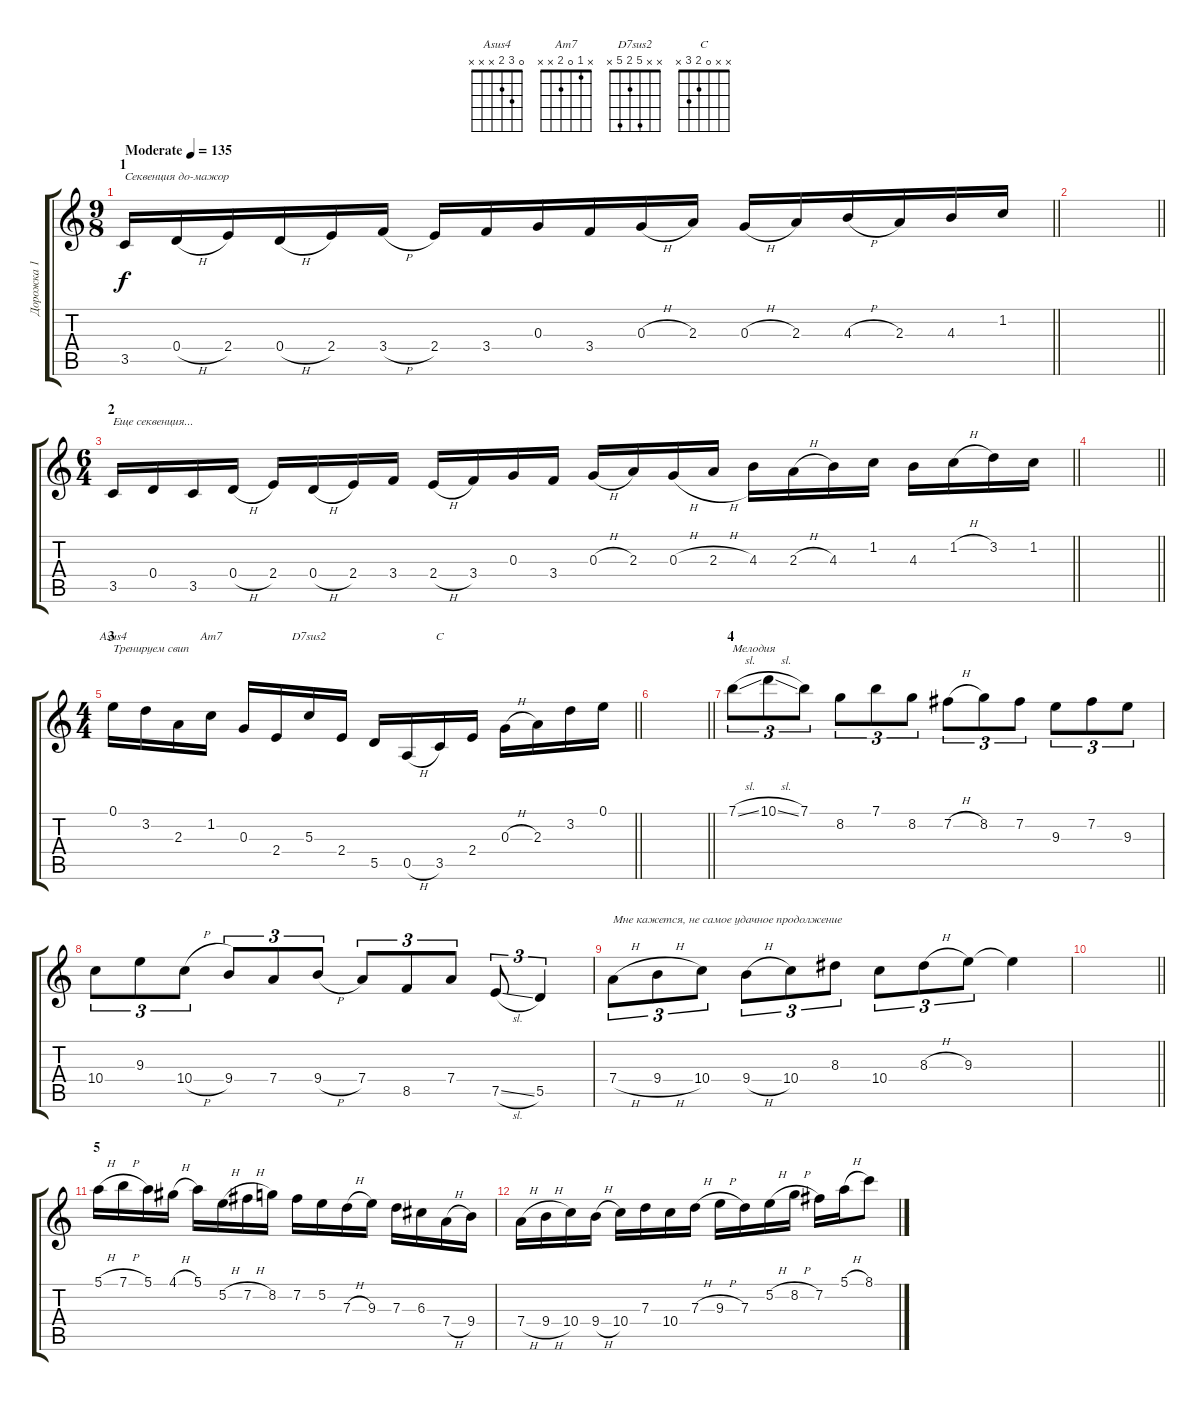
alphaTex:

\track ("Дорожка 1" "Дорожка 1") {instrument distortionguitar}
\staff {score tabs}
\tuning (E4 B3 G3 D3 A2 E2) {hide}
\chord ("Asus4" 0 3 2 x x x)
\chord ("Am7" x 1 0 2 x x)
\chord ("D7sus2" x x 5 2 5 x)
\chord ("C" x x 0 2 3 x)
\ts (9 8)
\section ("" "1")
\tempo (135 "Moderate")
\clef g2
\barLineRight lightlight
\ks c
3.5.16{txt "Секвенция до-мажор" dy f instrument distortionguitar} 0.4{h}.16 2.4.16 0.4{h}.16 2.4.16 3.4{h}.16 2.4.16 3.4.16 0.3.16 3.4.16 0.3{h}.16 2.3.16 0.3{h}.16 2.3.16 4.3{h}.16 2.3.16 4.3.16 1.2.16 |
\barLineRight lightlight
|
\ts (6 4)
\section ("" "2")
\barLineRight lightlight
3.5.16{txt "Еще секвенция..."} 0.4.16 3.5.16 0.4{h}.16 2.4.16 0.4{h}.16 2.4.16 3.4.16 2.4{h}.16 3.4.16 0.3.16 3.4.16 0.3{h}.16 2.3.16 0.3{h}.16 2.3{h}.16 4.3.16 2.3{h}.16 4.3.16 1.2.16 4.3.16 1.2{h}.16 3.2.16 1.2.16 |
\barLineRight lightlight
|
\ts (4 4)
\section ("" "3")
\barLineRight lightlight
0.1.16{ch "Asus4" txt "Тренируем свип"} 3.2.16 2.3.16 1.2.16{ch "Am7"} 0.3.16 2.4.16 5.3.16{ch "D7sus2"} 2.4.16 5.5.16 0.5{h}.16 3.5.16{ch "C"} 2.4.16 0.3{h}.16 2.3.16 3.2.16 0.1.16 |
\barLineRight lightlight
|
\section ("" "4")
7.1{sl}.8{tu (3 2) txt "Мелодия"} 10.1{sl}.8{tu (3 2)} 7.1.8{tu (3 2)} 8.2.8{tu (3 2)} 7.1.8{tu (3 2)} 8.2.8{tu (3 2)} 7.2{h}.8{tu (3 2)} 8.2.8{tu (3 2)} 7.2.8{tu (3 2)} 9.3.8{tu (3 2)} 7.2.8{tu (3 2)} 9.3.8{tu (3 2)} |
10.4.8{tu (3 2)} 9.3.8{tu (3 2)} 10.4{h}.8{tu (3 2)} 9.4.8{tu (3 2)} 7.4.8{tu (3 2)} 9.4{h}.8{tu (3 2)} 7.4.8{tu (3 2)} 8.5.8{tu (3 2)} 7.4.8{tu (3 2)} 7.5{sl}.8{tu (3 2)} 5.5.4{tu (3 2)} |
7.4{h}.8{tu (3 2) txt "Мне кажется, не самое удачное продолжение"} 9.4{h}.8{tu (3 2)} 10.4.8{tu (3 2)} 9.4{h}.8{tu (3 2)} 10.4.8{tu (3 2)} 8.3.8{tu (3 2)} 10.4.8{tu (3 2)} 8.3{h}.8{tu (3 2)} 9.3.8{tu (3 2)} 9.3{t}.4 |
\barLineRight lightlight
|
\section ("" "5")
5.1{h}.16 7.1{h}.16 5.1.16 4.1{h}.16 5.1.16 5.2{h}.16 7.2{h}.16 8.2.16 7.2.16 5.2.16 7.3{h}.16 9.3.16 7.3.16 6.3.16 7.4{h}.16 9.4.16 |
7.4{h}.16 9.4{h}.16 10.4.16 9.4{h}.16 10.4.16 7.3.16 10.4.16 7.3{h}.16 9.3{h}.16 7.3.16 5.2{h}.16 8.2{h}.16 7.2.16 5.1{h}.16 8.1.8
